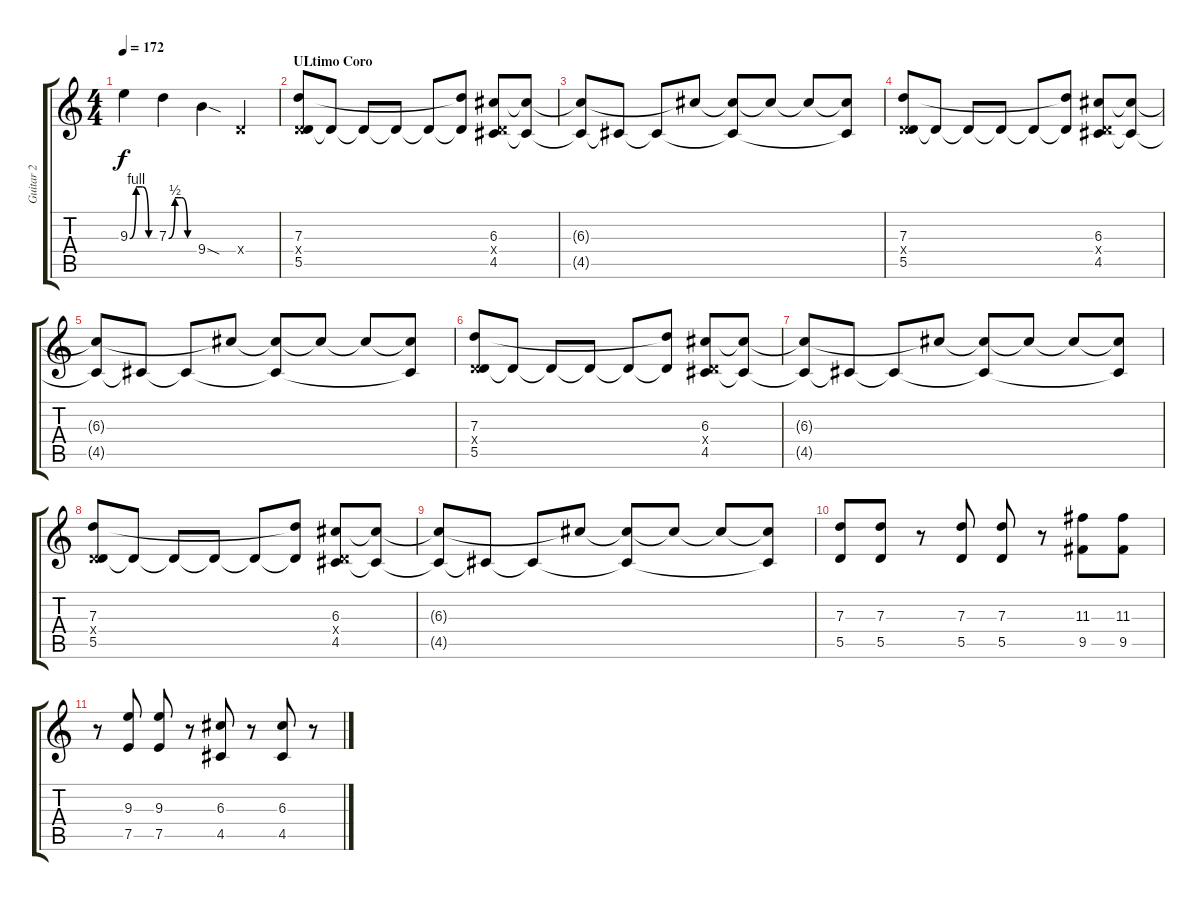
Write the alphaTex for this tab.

\track ("Guitar 2" "Guitar 2") {instrument distortionguitar}
\staff {score tabs}
\tuning (E4 B3 G3 D3 A2 E2) {hide}
\ts (4 4)
\tempo 172
\clef g2
\ks c
9.3{be (custom 0 0 15 4 30 4 45 0 60 0)}.4{dy f} 7.3{be (custom 0 0 15 2 30 2 45 0 60 0)}.4 9.4{sod}.4 0.4{x}.4 |
\section ("" "ULtimo Coro")
(7.3 0.4{x} 5.5).8{balance 14} 5.5{t}.8 5.5{t}.8 5.5{t}.8 5.5{t}.8 (7.3{t} 5.5{t}).8 (6.3 0.4{x} 4.5).8 (6.3{t} 4.5{t}).8 |
(6.3{t} 4.5{t}).8 4.5{t}.8 4.5{t}.8 6.3{t}.8 (6.3{t} 4.5{t}).8 6.3{t}.8 6.3{t}.8 (6.3{t} 4.5{t}).8 |
(7.3 0.4{x} 5.5).8{balance 14} 5.5{t}.8 5.5{t}.8 5.5{t}.8 5.5{t}.8 (7.3{t} 5.5{t}).8 (6.3 0.4{x} 4.5).8 (6.3{t} 4.5{t}).8 |
(6.3{t} 4.5{t}).8 4.5{t}.8 4.5{t}.8 6.3{t}.8 (6.3{t} 4.5{t}).8 6.3{t}.8 6.3{t}.8 (6.3{t} 4.5{t}).8 |
(7.3 0.4{x} 5.5).8{balance 14} 5.5{t}.8 5.5{t}.8 5.5{t}.8 5.5{t}.8 (7.3{t} 5.5{t}).8 (6.3 0.4{x} 4.5).8 (6.3{t} 4.5{t}).8 |
(6.3{t} 4.5{t}).8 4.5{t}.8 4.5{t}.8 6.3{t}.8 (6.3{t} 4.5{t}).8 6.3{t}.8 6.3{t}.8 (6.3{t} 4.5{t}).8 |
(7.3 0.4{x} 5.5).8{balance 14} 5.5{t}.8 5.5{t}.8 5.5{t}.8 5.5{t}.8 (7.3{t} 5.5{t}).8 (6.3 0.4{x} 4.5).8 (6.3{t} 4.5{t}).8 |
(6.3{t} 4.5{t}).8 4.5{t}.8 4.5{t}.8 6.3{t}.8 (6.3{t} 4.5{t}).8 6.3{t}.8 6.3{t}.8 (6.3{t} 4.5{t}).8 |
(7.3 5.5).8 (7.3 5.5).8 r.8 (7.3 5.5).8 (7.3 5.5).8 r.8 (11.3 9.5).8 (11.3 9.5).8 |
r.8 (9.3 7.5).8 (9.3 7.5).8 r.8 (6.3 4.5).8 r.8 (6.3 4.5).8 r.8
